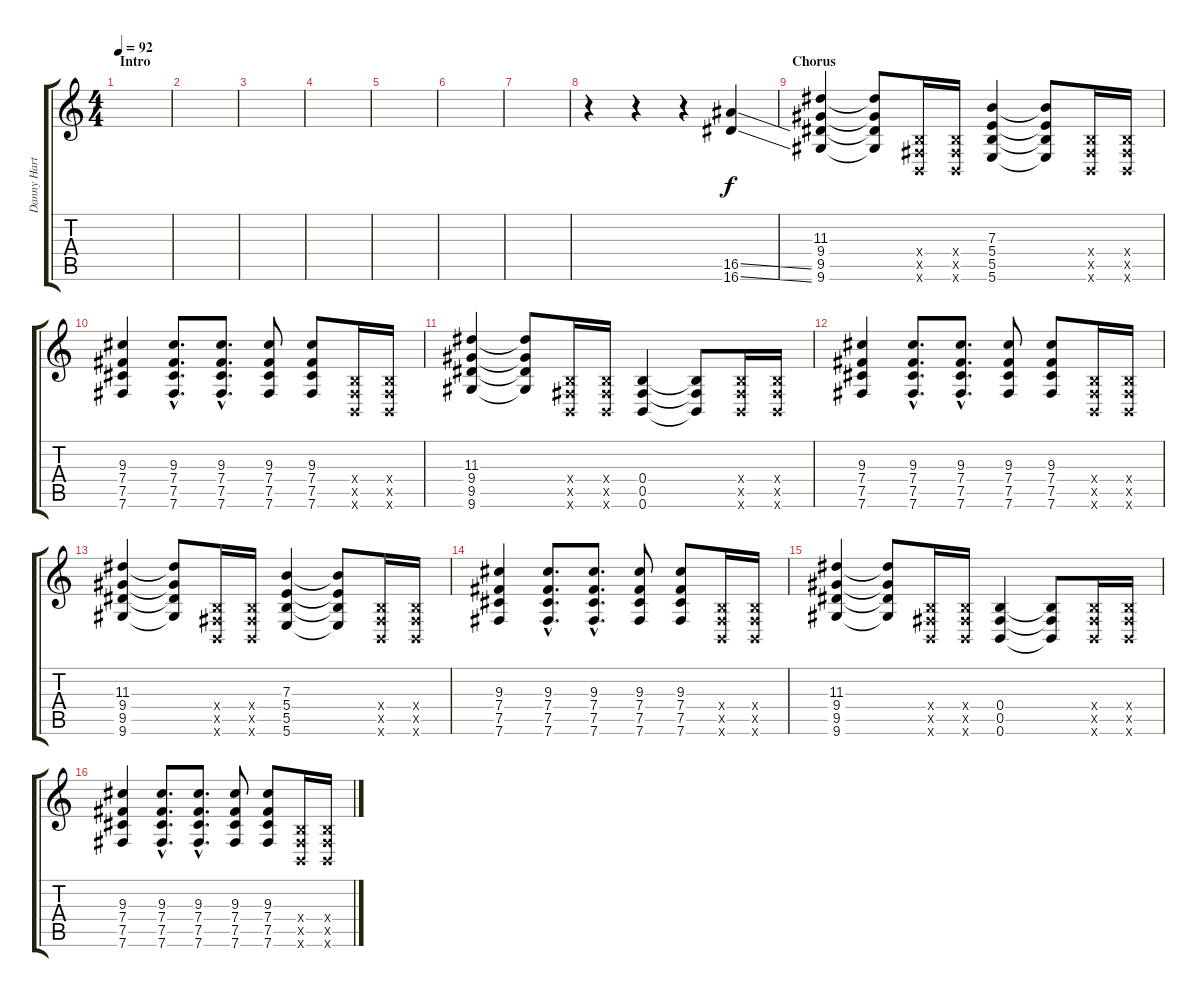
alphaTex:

\track ("Danny Hartwell (Main Guitar)" "Danny Hart") {instrument distortionguitar}
\staff {score tabs}
\tuning (Db4 Ab3 E3 B2 Gb2 B1) {hide}
\ts (4 4)
\section ("" "Intro")
\tempo 92
\clef g2
\ks c
|
|
|
|
|
|
|
r.4 r.4 r.4 (16.5{ss} 16.6{ss}).4 |
\section ("" "Chorus")
(11.3 9.4 9.5 9.6).4 (11.3{t} 9.4{t} 9.5{t} 9.6{t}).8 (0.4{x} 0.5{x} 0.6{x}).16 (0.4{x} 0.5{x} 0.6{x}).16 (7.3 5.4 5.5 5.6).4 (7.3{t} 5.4{t} 5.5{t} 5.6{t}).8 (0.4{x} 0.5{x} 0.6{x}).16 (0.4{x} 0.5{x} 0.6{x}).16 |
(9.3 7.4 7.5 7.6).4 (9.3{hac} 7.4{hac} 7.5{hac} 7.6{hac}).8{d} (9.3{hac} 7.4{hac} 7.5{hac} 7.6{hac}).8{d} (9.3 7.4 7.5 7.6).8 (9.3 7.4 7.5 7.6).8 (0.4{x} 0.5{x} 0.6{x}).16 (0.4{x} 0.5{x} 0.6{x}).16 |
(11.3 9.4 9.5 9.6).4 (11.3{t} 9.4{t} 9.5{t} 9.6{t}).8 (0.4{x} 0.5{x} 0.6{x}).16 (0.4{x} 0.5{x} 0.6{x}).16 (0.4 0.5 0.6).4 (0.4{t} 0.5{t} 0.6{t}).8 (0.4{x} 0.5{x} 0.6{x}).16 (0.4{x} 0.5{x} 0.6{x}).16 |
(9.3 7.4 7.5 7.6).4 (9.3{hac} 7.4{hac} 7.5{hac} 7.6{hac}).8{d} (9.3{hac} 7.4{hac} 7.5{hac} 7.6{hac}).8{d} (9.3 7.4 7.5 7.6).8 (9.3 7.4 7.5 7.6).8 (0.4{x} 0.5{x} 0.6{x}).16 (0.4{x} 0.5{x} 0.6{x}).16 |
(11.3 9.4 9.5 9.6).4 (11.3{t} 9.4{t} 9.5{t} 9.6{t}).8 (0.4{x} 0.5{x} 0.6{x}).16 (0.4{x} 0.5{x} 0.6{x}).16 (7.3 5.4 5.5 5.6).4 (7.3{t} 5.4{t} 5.5{t} 5.6{t}).8 (0.4{x} 0.5{x} 0.6{x}).16 (0.4{x} 0.5{x} 0.6{x}).16 |
(9.3 7.4 7.5 7.6).4 (9.3{hac} 7.4{hac} 7.5{hac} 7.6{hac}).8{d} (9.3{hac} 7.4{hac} 7.5{hac} 7.6{hac}).8{d} (9.3 7.4 7.5 7.6).8 (9.3 7.4 7.5 7.6).8 (0.4{x} 0.5{x} 0.6{x}).16 (0.4{x} 0.5{x} 0.6{x}).16 |
(11.3 9.4 9.5 9.6).4 (11.3{t} 9.4{t} 9.5{t} 9.6{t}).8 (0.4{x} 0.5{x} 0.6{x}).16 (0.4{x} 0.5{x} 0.6{x}).16 (0.4 0.5 0.6).4 (0.4{t} 0.5{t} 0.6{t}).8 (0.4{x} 0.5{x} 0.6{x}).16 (0.4{x} 0.5{x} 0.6{x}).16 |
(9.3 7.4 7.5 7.6).4 (9.3{hac} 7.4{hac} 7.5{hac} 7.6{hac}).8{d} (9.3{hac} 7.4{hac} 7.5{hac} 7.6{hac}).8{d} (9.3 7.4 7.5 7.6).8 (9.3 7.4 7.5 7.6).8 (0.4{x} 0.5{x} 0.6{x}).16 (0.4{x} 0.5{x} 0.6{x}).16
